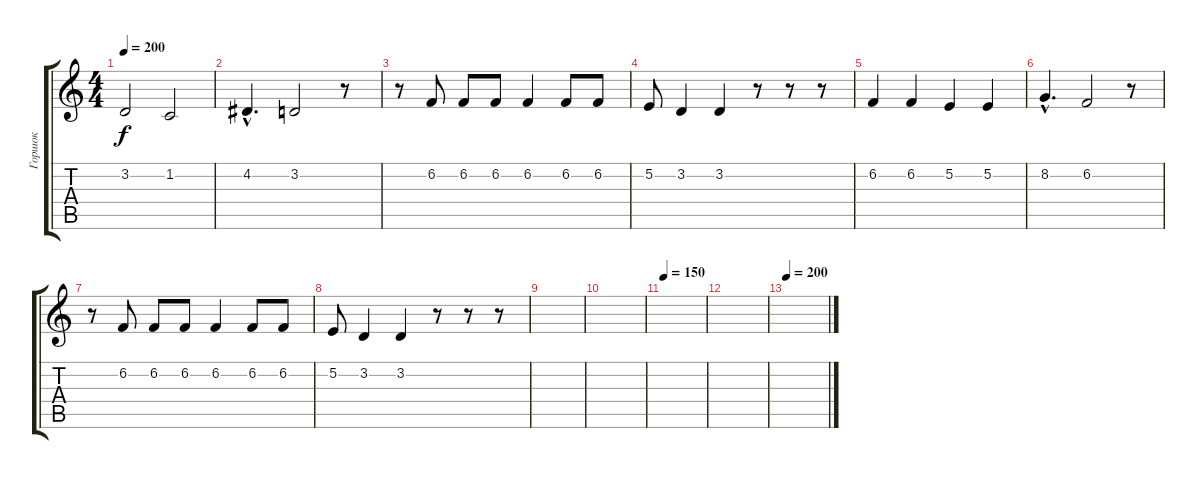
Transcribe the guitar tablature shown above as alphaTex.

\track ("Горшок" "Горшок") {instrument bassoon}
\staff {score tabs}
\tuning (E4 B3 G3 D3 A2 E2) {hide}
\ts (4 4)
\tempo 200
\clef g2
\ks c
3.2.2{dy f} 1.2.2 |
4.2{hac}.4{d} 3.2.2 r.8 |
r.8 6.2.8 6.2.8 6.2.8 6.2.4 6.2.8 6.2.8 |
5.2.8 3.2.4 3.2.4 r.8 r.8 r.8 |
6.2.4 6.2.4 5.2.4 5.2.4 |
8.2{hac}.4{d} 6.2.2 r.8 |
r.8 6.2.8 6.2.8 6.2.8 6.2.4 6.2.8 6.2.8 |
5.2.8 3.2.4 3.2.4 r.8 r.8 r.8 |
|
|
\tempo 150
|
|
\tempo 200
